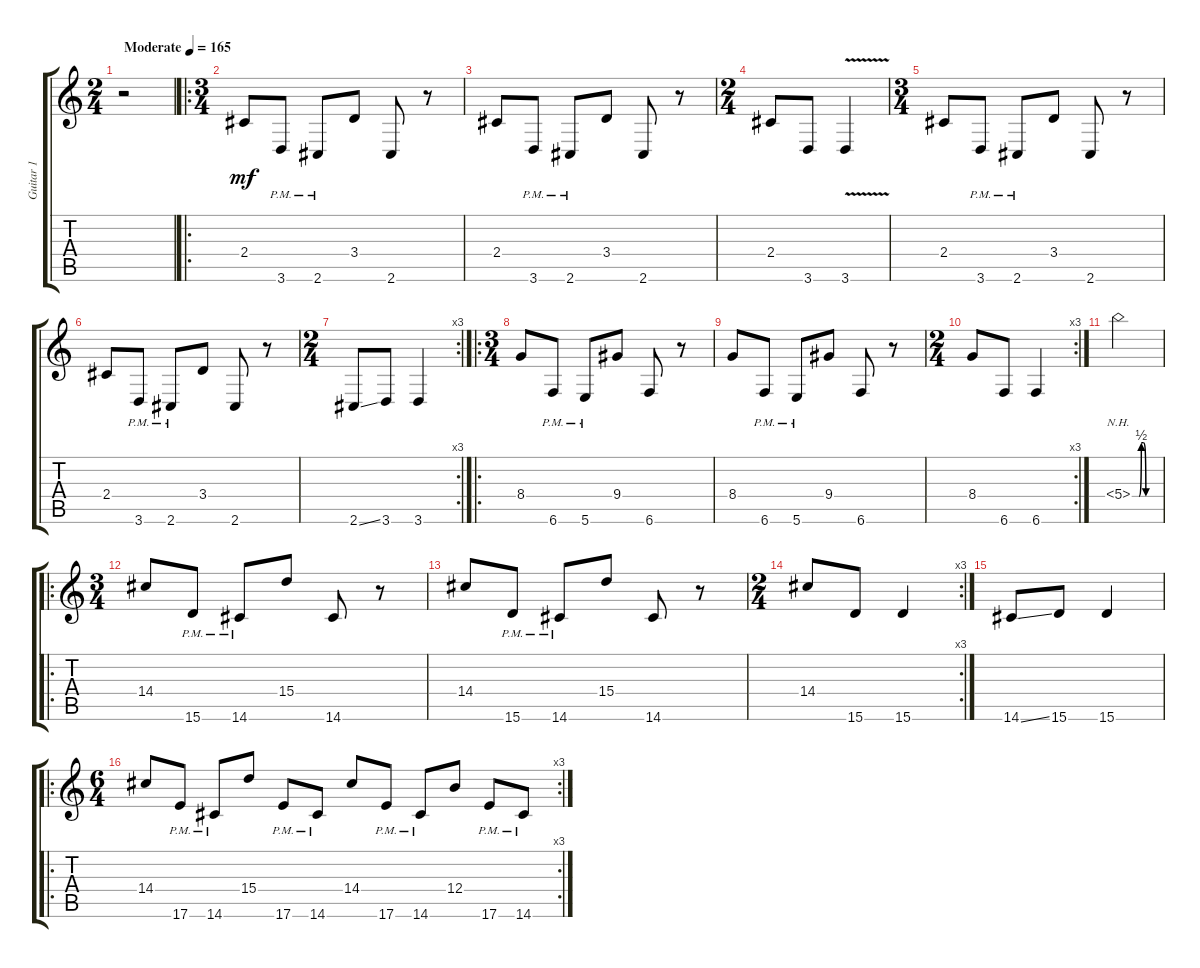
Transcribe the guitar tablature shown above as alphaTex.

\track ("Guitar 1" "Guitar 1") {instrument distortionguitar}
\staff {score tabs}
\tuning (Db4 Ab3 E3 B2 Gb2 B1) {hide}
\ts (2 4)
\tempo (165 "Moderate")
\clef g2
\ks c
r.2{dy mf instrument distortionguitar} |
\ro
\ts (3 4)
2.4.8 3.6{pm}.8 2.6{pm}.8 3.4.8 2.6.8 r.8 |
2.4.8 3.6{pm}.8 2.6{pm}.8 3.4.8 2.6.8 r.8 |
\ts (2 4)
2.4.8 3.6.8 3.6{v}.4 |
\ts (3 4)
2.4.8 3.6{pm}.8 2.6{pm}.8 3.4.8 2.6.8 r.8 |
2.4.8 3.6{pm}.8 2.6{pm}.8 3.4.8 2.6.8 r.8 |
\rc 3
\ts (2 4)
2.6{ss}.8 3.6.8 3.6.4 |
\ro
\ts (3 4)
8.4.8 6.6{pm}.8 5.6{pm}.8 9.4.8 6.6.8 r.8 |
8.4.8 6.6{pm}.8 5.6{pm}.8 9.4.8 6.6.8 r.8 |
\rc 3
\ts (2 4)
8.4.8 6.6.8 6.6.4 |
5.4{be (custom 0 0 15 0 20 2 25 2 30 0 60 0) nh}.2 |
\ro
\ts (3 4)
14.4.8 15.6{pm}.8 14.6{pm}.8 15.4.8 14.6.8 r.8 |
14.4.8 15.6{pm}.8 14.6{pm}.8 15.4.8 14.6.8 r.8 |
\rc 3
\ts (2 4)
14.4.8 15.6.8 15.6.4 |
14.6{ss}.8 15.6.8 15.6.4 |
\ro
\rc 3
\ts (6 4)
14.4.8 17.6{pm}.8 14.6{pm}.8 15.4.8 17.6{pm}.8 14.6{pm}.8 14.4.8 17.6{pm}.8 14.6{pm}.8 12.4.8 17.6{pm}.8 14.6{pm}.8
